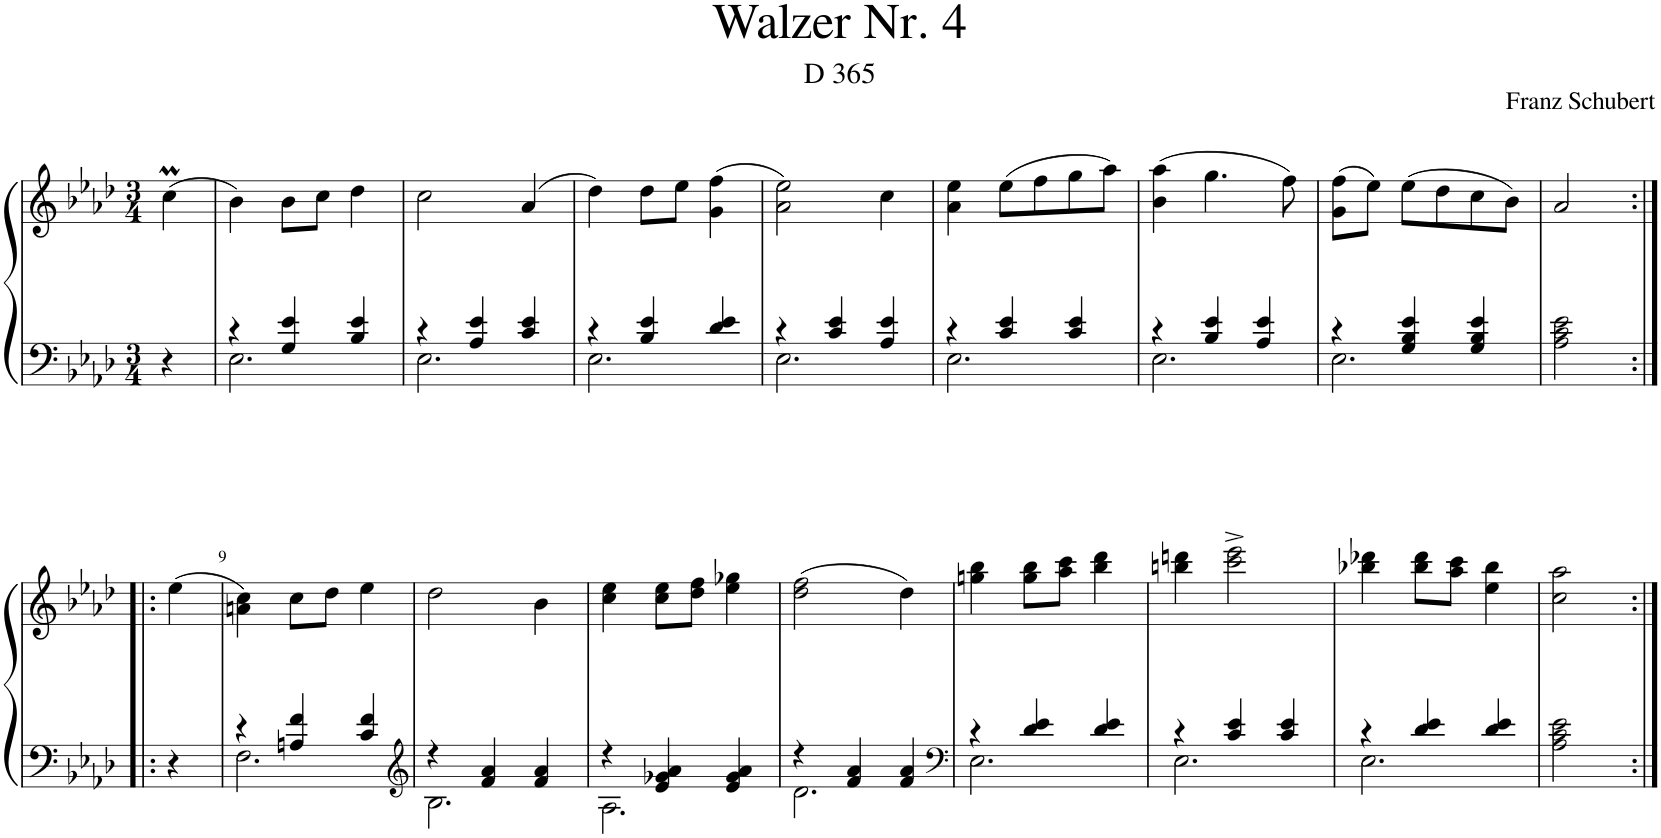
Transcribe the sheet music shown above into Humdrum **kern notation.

**kern	**kern
*part1	*part1
*staff2	*staff1
*I"Piano	*
*I'Pno.	*
*clefF4	*clefG2
*k[b-e-a-d-]	*k[b-e-a-d-]
*M3/4	*M3/4
=	=
4r	(4ccm\
=1	=1
*^	*
4r	2.E-\	4b-\)
4G/ 4e-/	.	8b-\L
.	.	8cc\J
4B-/ 4e-/	.	4dd-\
=2	=2	=2
4r	2.E-\	2cc\
4A-/ 4e-/	.	.
4c/ 4e-/	.	(4a-/
=3	=3	=3
4r	2.E-\	4dd-\)
4B-/ 4e-/	.	8dd-\L
.	.	8ee-\J
4d-/ 4e-/	.	(4g\ 4ff\
=4	=4	=4
4r	2.E-\	2a-\ 2ee-\)
4c/ 4e-/	.	.
4A-/ 4e-/	.	4cc\
=5	=5	=5
4r	2.E-\	4a-\ 4ee-\
4c/ 4e-/	.	(8ee-\L
.	.	8ff\
4c/ 4e-/	.	8gg\
.	.	8aa-\J)
=6	=6	=6
4r	2.E-\	(4b-\ 4aa-\
4B-/ 4e-/	.	4.gg\
4A-/ 4e-/	.	.
.	.	8ff\)
=7	=7	=7
4r	2.E-\	(8g\ 8ff\L
.	.	8ee-\J)
4G/ 4B-/ 4e-/	.	(8ee-\L
.	.	8dd-\
4G/ 4B-/ 4e-/	.	8cc\
.	.	8b-\J)
*v	*v	*
=8	=8
2A-\ 2c\ 2e-\	2a-/
!!LO:LB:g=z
=8X1:|!|:	=8X1:|!|:
4r	(4ee-\
=9	=9
*^	*
4r	2.F\	4an\ 4cc\)
4An/ 4f/	.	8cc\L
.	.	8dd-\J
4c/ 4f/	.	4ee-\
=10	=10	=10
*clefG2	*	*
4r	2.B-\	2dd-\
4f/ 4a-/	.	.
4f/ 4a-/	.	4b-\
=11	=11	=11
4r	2.A-\	4cc\ 4ee-\
4e-/ 4g-X/ 4a-/	.	8cc\ 8ee-\L
.	.	8dd-\ 8ff\J
4e-/ 4g-/ 4a-/	.	4ee-\ 4gg-X\
=12	=12	=12
4r	2.d-\	(2dd-\ 2ff\
4f/ 4a-/	.	.
4f/ 4a-/	.	4dd-\)
=13	=13	=13
*clefF4	*	*
4r	2.E-\	4ggn\ 4bb-\
4d-/ 4e-/	.	8gg\ 8bb-\L
.	.	8aa-\ 8ccc\J
4d-/ 4e-/	.	4bb-\ 4ddd-\
=14	=14	=14
4r	2.E-\	4bbn\ 4dddn\
4c/ 4e-/	.	2ccc\^ 2eee-\^
4c/ 4e-/	.	.
=15	=15	=15
4r	2.E-\	4bb-X\ 4ddd-X\
4d-/ 4e-/	.	8bb-\ 8ddd-\L
.	.	8aa-\ 8ccc\J
4d-/ 4e-/	.	4ee-\ 4bb-\
*v	*v	*
=16	=16
2A-\ 2c\ 2e-\	2cc\ 2aa-\
=:|!	=:|!
*-	*-
